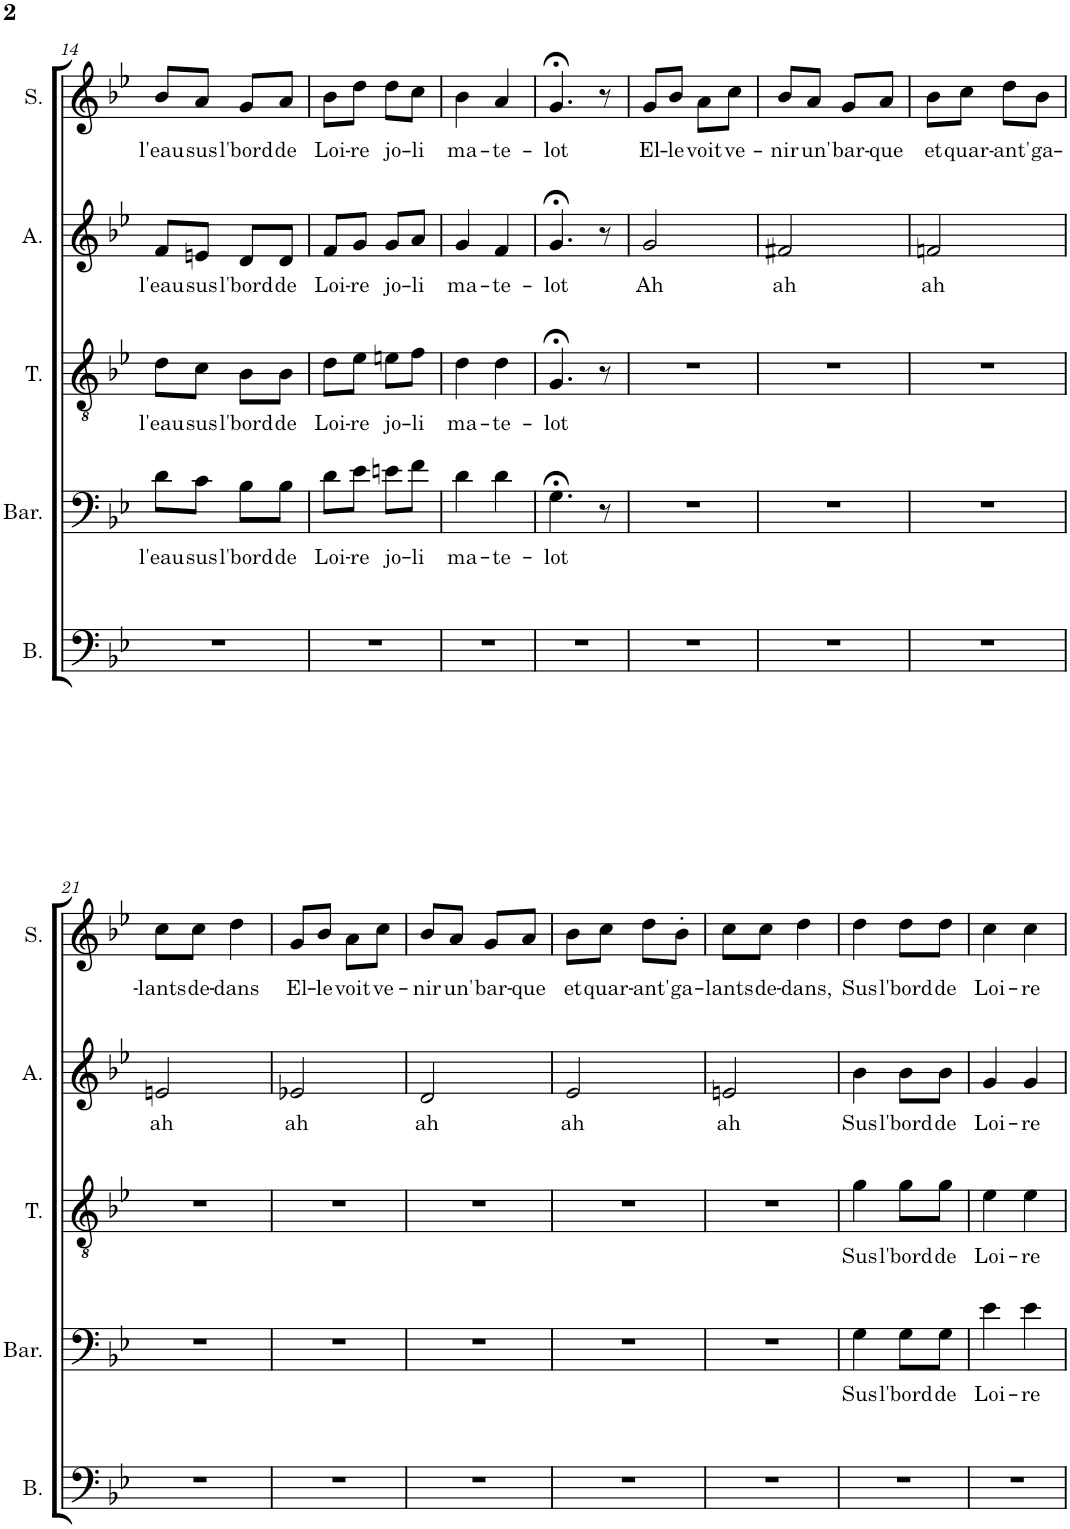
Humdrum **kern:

**kern	**kern	**text	**kern	**text	**kern	**text	**kern	**text
*part5	*part4	*part4	*part3	*part3	*part2	*part2	*part1	*part1
*staff5	*staff4	*staff4	*staff3	*staff3	*staff2	*staff2	*staff1	*staff1
*I"Basse	*I"Baryton	*	*I"Tenor	*	*I"Alto	*	*I"Soprano	*
*I'B.	*I'Bar.	*	*I'T.	*	*I'A.	*	*I'S.	*
!!LO:PB:g=z
*clefF4	*clefF4	*	*clefGv2	*	*clefG2	*	*clefG2	*
*k[b-e-]	*k[b-e-]	*	*k[b-e-]	*	*k[b-e-]	*	*k[b-e-]	*
*M2/4	*M2/4	*	*M2/4	*	*M2/4	*	*M2/4	*
=14	=14	=14	=14	=14	=14	=14	=14	=14
!	!	!LO:LY:b	!	!LO:LY:b	!	!LO:LY:b	!	!LO:LY:b
2r	8d\L	l'eau	8d\L	l'eau	8f/L	l'eau	8b-/L	l'eau
!	!	!LO:LY:b	!	!LO:LY:b	!	!LO:LY:b	!	!LO:LY:b
.	8c\J	sus	8c\J	sus	8en/J	sus	8a/J	sus
!	!	!LO:LY:b	!	!LO:LY:b	!	!LO:LY:b	!	!LO:LY:b
.	8B-\L	l'bord	8B-\L	l'bord	8d/L	l'bord	8g/L	l'bord
!	!	!LO:LY:b	!	!LO:LY:b	!	!LO:LY:b	!	!LO:LY:b
.	8B-\J	de	8B-\J	de	8d/J	de	8a/J	de
=15	=15	=15	=15	=15	=15	=15	=15	=15
!	!	!LO:LY:b	!	!LO:LY:b	!	!LO:LY:b	!	!LO:LY:b
2r	8d\L	Loi-	8d\L	Loi-	8f/L	Loi-	8b-\L	Loi-
!	!	!LO:LY:b	!	!LO:LY:b	!	!LO:LY:b	!	!LO:LY:b
.	8e-\J	-re	8e-\J	-re	8g/J	-re	8dd\J	-re
!	!	!LO:LY:b	!	!LO:LY:b	!	!LO:LY:b	!	!LO:LY:b
.	8en\L	jo-	8en\L	jo-	8g/L	jo-	8dd\L	jo-
!	!	!LO:LY:b	!	!LO:LY:b	!	!LO:LY:b	!	!LO:LY:b
.	8f\J	-li	8f\J	-li	8a/J	-li	8cc\J	-li
=16	=16	=16	=16	=16	=16	=16	=16	=16
!	!	!LO:LY:b	!	!LO:LY:b	!	!LO:LY:b	!	!LO:LY:b
2r	4d\	ma-	4d\	ma-	4g/	ma-	4b-\	ma-
!	!	!LO:LY:b	!	!LO:LY:b	!	!LO:LY:b	!	!LO:LY:b
.	4d\	-te-	4d\	-te-	4f/	-te-	4a/	-te-
=17	=17	=17	=17	=17	=17	=17	=17	=17
!	!	!LO:LY:b	!	!LO:LY:b	!	!LO:LY:b	!	!LO:LY:b
2r	4.G;<\	-lot	4.G;</	-lot	4.g;</	-lot	4.g;</	-lot
.	8r	.	8r	.	8r	.	8r	.
=18	=18	=18	=18	=18	=18	=18	=18	=18
!	!	!	!	!	!	!LO:LY:b	!	!LO:LY:b
2r	2r	.	2r	.	2g/	Ah	8g/L	El-
!	!	!	!	!	!	!	!	!LO:LY:b
.	.	.	.	.	.	.	8b-/J	-le
!	!	!	!	!	!	!	!	!LO:LY:b
.	.	.	.	.	.	.	8a\L	voit
!	!	!	!	!	!	!	!	!LO:LY:b
.	.	.	.	.	.	.	8cc\J	ve-
=19	=19	=19	=19	=19	=19	=19	=19	=19
!	!	!	!	!	!	!LO:LY:b	!	!LO:LY:b
2r	2r	.	2r	.	2f#X/	ah	8b-/L	-nir
!	!	!	!	!	!	!	!	!LO:LY:b
.	.	.	.	.	.	.	8a/J	un'
!	!	!	!	!	!	!	!	!LO:LY:b
.	.	.	.	.	.	.	8g/L	bar-
!	!	!	!	!	!	!	!	!LO:LY:b
.	.	.	.	.	.	.	8a/J	-que
=20	=20	=20	=20	=20	=20	=20	=20	=20
!	!	!	!	!	!	!LO:LY:b	!	!LO:LY:b
2r	2r	.	2r	.	2fn/	ah	8b-\L	et
!	!	!	!	!	!	!	!	!LO:LY:b
.	.	.	.	.	.	.	8cc\J	quar-
!	!	!	!	!	!	!	!	!LO:LY:b
.	.	.	.	.	.	.	8dd\L	-ant'
!	!	!	!	!	!	!	!	!LO:LY:b
.	.	.	.	.	.	.	8b-\J	ga-
!!LO:LB:g=z
=21	=21	=21	=21	=21	=21	=21	=21	=21
!	!	!	!	!	!	!LO:LY:b	!	!LO:LY:b
2r	2r	.	2r	.	2en/	ah	8cc\L	-lants
!	!	!	!	!	!	!	!	!LO:LY:b
.	.	.	.	.	.	.	8cc\J	de-
!	!	!	!	!	!	!	!	!LO:LY:b
.	.	.	.	.	.	.	4dd\	-dans
=22	=22	=22	=22	=22	=22	=22	=22	=22
!	!	!	!	!	!	!LO:LY:b	!	!LO:LY:b
2r	2r	.	2r	.	2e-X/	ah	8g/L	El-
!	!	!	!	!	!	!	!	!LO:LY:b
.	.	.	.	.	.	.	8b-/J	-le
!	!	!	!	!	!	!	!	!LO:LY:b
.	.	.	.	.	.	.	8a\L	voit
!	!	!	!	!	!	!	!	!LO:LY:b
.	.	.	.	.	.	.	8cc\J	ve-
=23	=23	=23	=23	=23	=23	=23	=23	=23
!	!	!	!	!	!	!LO:LY:b	!	!LO:LY:b
2r	2r	.	2r	.	2d/	ah	8b-/L	-nir
!	!	!	!	!	!	!	!	!LO:LY:b
.	.	.	.	.	.	.	8a/J	un'
!	!	!	!	!	!	!	!	!LO:LY:b
.	.	.	.	.	.	.	8g/L	bar-
!	!	!	!	!	!	!	!	!LO:LY:b
.	.	.	.	.	.	.	8a/J	-que
=24	=24	=24	=24	=24	=24	=24	=24	=24
!	!	!	!	!	!	!LO:LY:b	!	!LO:LY:b
2r	2r	.	2r	.	2e-/	ah	8b-\L	et
!	!	!	!	!	!	!	!	!LO:LY:b
.	.	.	.	.	.	.	8cc\J	quar-
!	!	!	!	!	!	!	!	!LO:LY:b
.	.	.	.	.	.	.	8dd\L	-ant'
!	!	!	!	!	!	!	!	!LO:LY:b
.	.	.	.	.	.	.	8b-'\J	ga-
=25	=25	=25	=25	=25	=25	=25	=25	=25
!	!	!	!	!	!	!LO:LY:b	!	!LO:LY:b
2r	2r	.	2r	.	2en/	ah	8cc\L	-lants
!	!	!	!	!	!	!	!	!LO:LY:b
.	.	.	.	.	.	.	8cc\J	de-
!	!	!	!	!	!	!	!	!LO:LY:b
.	.	.	.	.	.	.	4dd\	-dans,
=26	=26	=26	=26	=26	=26	=26	=26	=26
!	!	!LO:LY:b	!	!LO:LY:b	!	!LO:LY:b	!	!LO:LY:b
2r	4G\	Sus	4g\	Sus	4b-\	Sus	4dd\	Sus
!	!	!LO:LY:b	!	!LO:LY:b	!	!LO:LY:b	!	!LO:LY:b
.	8G\L	l'bord	8g\L	l'bord	8b-\L	l'bord	8dd\L	l'bord
!	!	!LO:LY:b	!	!LO:LY:b	!	!LO:LY:b	!	!LO:LY:b
.	8G\J	de	8g\J	de	8b-\J	de	8dd\J	de
=27	=27	=27	=27	=27	=27	=27	=27	=27
!	!	!LO:LY:b	!	!LO:LY:b	!	!LO:LY:b	!	!LO:LY:b
2r	4e-\	Loi-	4e-\	Loi-	4g/	Loi-	4cc\	Loi-
!	!	!LO:LY:b	!	!LO:LY:b	!	!LO:LY:b	!	!LO:LY:b
.	4e-\	-re	4e-\	-re	4g/	-re	4cc\	-re
=	=	=	=	=	=	=	=	=
*-	*-	*-	*-	*-	*-	*-	*-	*-
